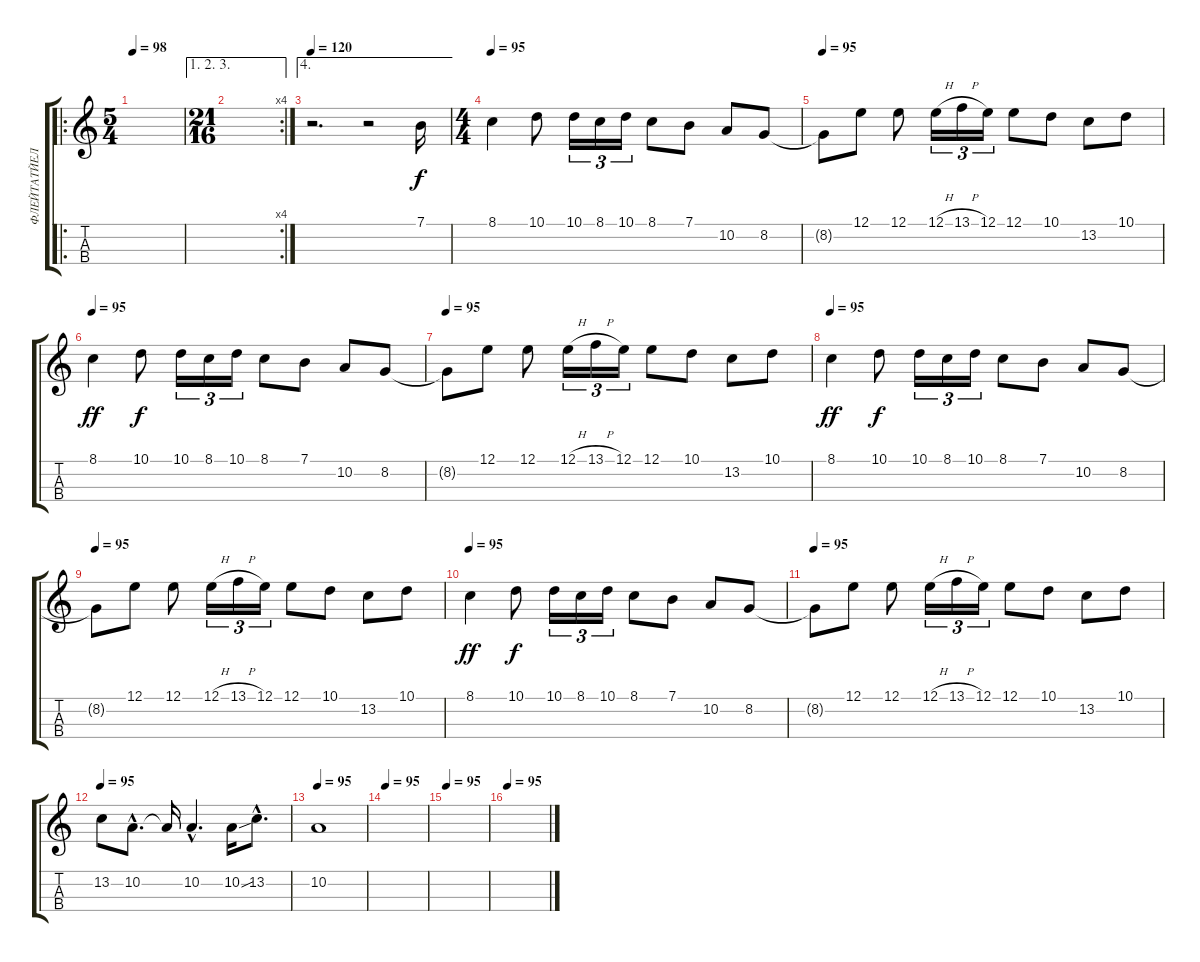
\track ("ФЛЕЙТАТЙЕЛФ" "ФЛЕЙТАТЙЕЛ") {instrument panflute}
\staff {score tabs}
\tuning (E4 B3 G3 D3) {hide}
\ro
\ts (5 4)
\tempo 98
\tempo 120
\tempo 98
\clef g2
\ks c
|
\ae (1 2 3)
\rc 4
\ts (21 16)
|
\ae 4
\tempo 120
r.2{d} r.2 7.1.16 |
\ts (4 4)
\tempo 95
8.1.4 10.1.8{dy f} 10.1.16{tu (3 2)} 8.1.16{tu (3 2)} 10.1.16{tu (3 2)} 8.1.8 7.1.8 10.2.8 8.2.8 |
\tempo 95
8.2{t}.8 12.1.8 12.1.8 12.1{h}.16{tu (3 2)} 13.1{h}.16{tu (3 2)} 12.1.16{tu (3 2)} 12.1.8 10.1.8 13.2.8 10.1.8 |
\tempo 95
8.1.4{dy ff} 10.1.8{dy f} 10.1.16{tu (3 2)} 8.1.16{tu (3 2)} 10.1.16{tu (3 2)} 8.1.8 7.1.8 10.2.8 8.2.8 |
\tempo 95
8.2{t}.8 12.1.8 12.1.8 12.1{h}.16{tu (3 2)} 13.1{h}.16{tu (3 2)} 12.1.16{tu (3 2)} 12.1.8 10.1.8 13.2.8 10.1.8 |
\tempo 95
8.1.4{dy ff} 10.1.8{dy f} 10.1.16{tu (3 2)} 8.1.16{tu (3 2)} 10.1.16{tu (3 2)} 8.1.8 7.1.8 10.2.8 8.2.8 |
\tempo 95
8.2{t}.8 12.1.8 12.1.8 12.1{h}.16{tu (3 2)} 13.1{h}.16{tu (3 2)} 12.1.16{tu (3 2)} 12.1.8 10.1.8 13.2.8 10.1.8 |
\tempo 95
8.1.4{dy ff} 10.1.8{dy f} 10.1.16{tu (3 2)} 8.1.16{tu (3 2)} 10.1.16{tu (3 2)} 8.1.8 7.1.8 10.2.8 8.2.8 |
\tempo 95
8.2{t}.8 12.1.8 12.1.8 12.1{h}.16{tu (3 2)} 13.1{h}.16{tu (3 2)} 12.1.16{tu (3 2)} 12.1.8 10.1.8 13.2.8 10.1.8 |
\tempo 95
13.2.8 10.2{hac}.8{d} 10.2{t}.16 10.2{hac}.4{d} 10.2{sou}.16 13.2{hac}.8{d} |
\tempo 95
10.2.1 |
\tempo 95
|
\tempo 95
|
\tempo 95
